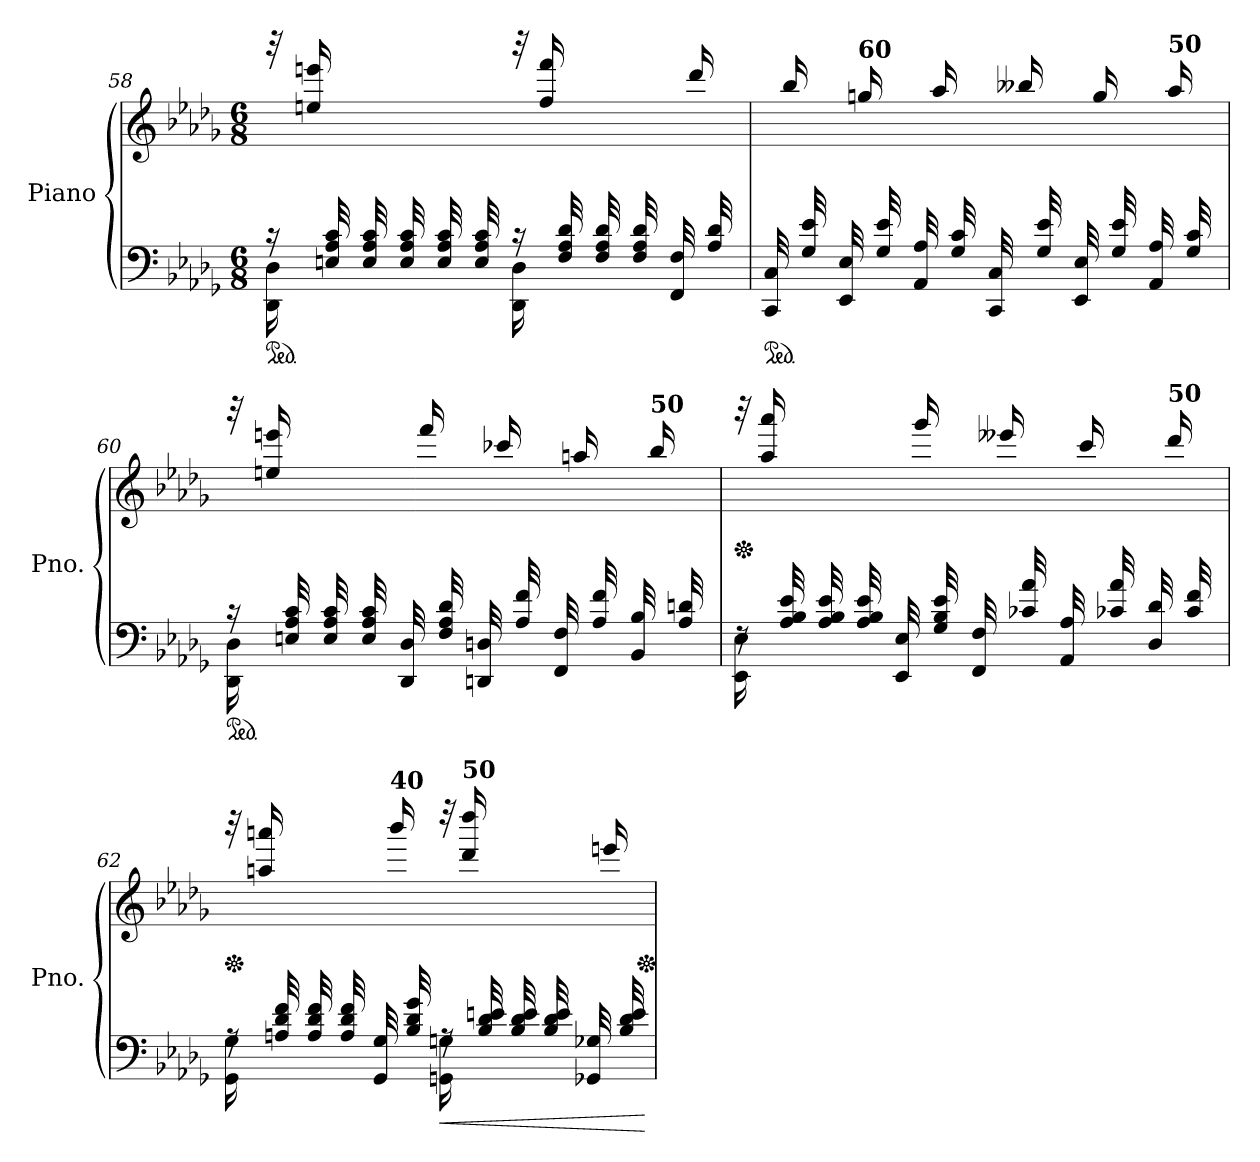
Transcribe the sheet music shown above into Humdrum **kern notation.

**kern	**kern	**dynam
*part1	*part1	*part1
*staff2	*staff1	*staff1/2
*I"Piano	*	*
*I'Pno.	*	*
!!LO:LB:g=z
*clefF4	*clefG2	*
*k[b-e-a-d-g-]	*k[b-e-a-d-g-]	*
*M6/8	*M6/8	*
*ped	*	*
=58	=58	=58
*^	*^	*
*	*	*	*^	*
16r	16DD-\ 16D-\	2.rgyy	32rbbb	16.ryy	.
.	.	.	16een/ 16eeen/	.	.
32En/ 32A-/ 32c/LLL	16ryy	.	.	.	.
32ryy	.	.	32ryy	32en\ 32a-\ 32cc\	.
*v	*v	*	*	*	*
32E/ 32A-/ 32c/	.	32ryy@	32ryy	.
32ryy	.	32ryy@	32e\ 32a-\ 32cc\	.
32E/ 32A-/ 32c/	.	32ryy@	32ryy	.
32ryy	.	32ryy@	32e\ 32a-\ 32cc\	.
32E/ 32A-/ 32c/	.	32ryy@	32ryy	.
32ryy	.	32ryy@	32e\ 32a-\ 32cc\	.
32E/ 32A-/ 32c/	.	32ryy@	32ryy	.
32ryy	.	32ryy@	32e\ 32a-\ 32cc\JJJ	.
*^	*	*	*	*
16r	16DD-\ 16D-\	.	32rbbb	16.ryy	.
.	.	.	16ff/ 16fff/	.	.
32F/ 32A-/ 32d-/LLL	32ryy	.	.	.	.
32ryy	4ryy	.	8.ryy	32f\ 32a-\ 32dd-\	.
32F/ 32A-/ 32d-/	.	.	.	32ryy	.
32ryy	.	.	.	32f\ 32a-\ 32dd-\	.
32F/ 32A-/ 32d-/	.	.	.	32ryy	.
32ryy	.	.	.	32f\ 32a-\ 32dd-\JJJ	.
32FF/ 32F/LLL	.	.	.	32ryy	.
32ryy	.	.	16ddd-/	32dd-\ 32ddd-\	.
32A-/ 32d-/	.	.	.	32ryy	.
32ryy	32ryy	.	32ryy	32f\ 32a-\JJJ	.
*v	*v	*	*	*	*
=59	=59	=59	=59	=59
*ped	*	*	*	*
32CC/ 32C/LLL	2.rgyy	32ryy	32ryy	.
32ryy	.	16bb-/	32b-\ 32bb-\	.
32G-/ 32e-/	.	.	32ryy	.
32ryy	.	16ryy	32e-\ 32g-\JJJ	.
32EE-/ 32E-/LLL	.	.	32ryy	.
!	!	!LO:TX:a:B:t=60	!	!
32ryy	.	16ggn/	32gn\ 32ggn\	.
32G-/ 32e-/	.	.	32ryy	.
32ryy	.	16ryy	32e-\ 32g-X\JJJ	.
32AA-/ 32A-/LLL	.	.	32ryy	.
32ryy	.	16aa-/	32a-\ 32aa-\	.
32G-/ 32c/	.	.	32ryy	.
32ryy	.	16ryy	32e-\ 32g-\JJJ	.
32CC/ 32C/LLL	.	.	32ryy	.
32ryy	.	16bb--X/	32b--X\ 32bb--X\	.
32G-/ 32e-/	.	.	32ryy	.
32ryy	.	16ryy	32e-\ 32g-\JJJ	.
32EE-/ 32E-/LLL	.	.	32ryy	.
32ryy	.	16gg/	32gn\ 32ggn\	.
32G-/ 32e-/	.	.	32ryy	.
32ryy	.	16ryy	32e-\ 32g-X\JJJ	.
32AA-/ 32A-/LLL	.	.	32ryy	.
!	!	!LO:TX:a:B:t=50	!	!
32ryy	.	16aa-/	32a-\ 32aa-\	.
32G-/ 32c/	.	.	32ryy	.
32ryy	.	32ryy	32e-\ 32g-\JJJ	.
!!LO:LB:g=z	!!	!!
=60	=60	=60	=60	=60
*ped	*	*	*	*
*^	*	*	*	*
16r	16DD-\ 16D-\	2.rgyy	32rbbb	16.ryy	.
.	.	.	16een/ 16eeen/	.	.
32En/ 32A-/ 32c/LLL	32ryy	.	.	.	.
32ryy	2ryy	.	8.ryy	32en\ 32a-\ 32cc\	.
32E/ 32A-/ 32c/	.	.	.	32ryy	.
32ryy	.	.	.	32e\ 32a-\ 32cc\	.
32E/ 32A-/ 32c/	.	.	.	32ryy	.
32ryy	.	.	.	32e\ 32a-\ 32cc\JJJ	.
32DD-/ 32D-/LLL	.	.	.	32ryy	.
32ryy	.	.	16fff/	32ff\ 32fff\	.
32F/ 32A-/ 32d-/	.	.	.	32ryy	.
32ryy	.	.	16ryy	32f\ 32a-\ 32dd-\JJJ	.
32DDn/ 32Dn/LLL	.	.	.	32ryy	.
32ryy	.	.	16ccc-X/	32cc-X\ 32ccc-X\	.
32A-/ 32f/	.	.	.	32ryy	.
32ryy	.	.	16ryy	32f\ 32a-\JJJ	.
32FF/ 32F/LLL	.	.	.	32ryy	.
32ryy	.	.	16aan/	32an\ 32aan\	.
32A-/ 32f/	.	.	.	32ryy	.
32ryy	8ryy	.	16ryy	32f\ 32a-X\JJJ	.
32BB-/ 32B-/LLL	.	.	.	32ryy	.
!	!	!	!LO:TX:a:B:t=50	!	!
32ryy	.	.	16bb-/	32b-\ 32bb-\	.
32A-/ 32dn/	.	.	.	32ryy	.
32ryy	32ryy	.	32ryy	32f\ 32a-\JJJ	.
=61	=61	=61	=61	=61	=61
*	*	*Xped	*	*	*
16rF	16EE-\ 16E-\	2.rgyy	32rbbb	16.ryy	.
.	.	.	16aa-/ 16aaa-/	.	.
32A-/ 32B-/ 32e-/LLL	32ryy	.	.	.	.
32ryy	2ryy	.	8.ryy	32a-\ 32b-\ 32ee-\	.
32A-/ 32B-/ 32e-/	.	.	.	32ryy	.
32ryy	.	.	.	32a-\ 32b-\ 32ee-\	.
32A-/ 32B-/ 32e-/	.	.	.	32ryy	.
32ryy	.	.	.	32a-\ 32b-\ 32ee-\JJJ	.
32EE-/ 32E-/LLL	.	.	.	32ryy	.
32ryy	.	.	16ggg-/	32gg-\ 32ggg-\	.
32G-/ 32B-/ 32e-/	.	.	.	32ryy	.
32ryy	.	.	16ryy	32g-\ 32b-\ 32ee-\JJJ	.
32FF/ 32F/LLL	.	.	.	32ryy	.
32ryy	.	.	16eee--X/	32ee--X\ 32eee--X\	.
32c-X/ 32a-/	.	.	.	32ryy	.
32ryy	.	.	16ryy	32a-\ 32cc-X\JJJ	.
32AA-/ 32A-/LLL	.	.	.	32ryy	.
32ryy	.	.	16ccc/	32ccn\ 32cccn\	.
32c-X/ 32a-/	.	.	.	32ryy	.
32ryy	8ryy	.	16ryy	32a-\ 32cc-X\JJJ	.
32D-/ 32d-/LLL	.	.	.	32ryy	.
!	!	!	!LO:TX:a:B:t=50	!	!
32ryy	.	.	16ddd-/	32dd-\ 32ddd-\	.
32c-/ 32f/	.	.	.	32ryy	.
32ryy	32ryy	.	32ryy	32a-\ 32cc-\JJJ	.
!!LO:LB:g=z	!!	!!
=62	=62	=62	=62	=62	=62
*	*	*Xped	*	*	*
16rA	16GG-\ 16G-\	2.reyy	32rbbb	16.ryy	.
.	.	.	16aan/ 16aaan/	.	.
32An/ 32d-/ 32f/LLL	16ryy	.	.	.	.
32ryy	.	.	8.ryy	32an\ 32dd-\ 32ff\	.
*v	*v	*	*	*	*
32A/ 32d-/ 32f/	.	.	32ryy	.
32ryy	.	.	32a\ 32dd-\ 32ff\	.
32A/ 32d-/ 32f/	.	.	32ryy	.
32ryy	.	.	32a\ 32dd-\ 32ff\JJJ	.
32GG-/ 32G-/LLL	.	.	32ryy	.
!	!	!LO:TX:a:B:t=40	!	!
32ryy	.	16bbb-/	32bb-\ 32bbb-\	.
32B-/ 32d-/ 32g-/	.	.	32ryy	.
32ryy	.	32ryy	32b-\ 32dd-\ 32gg-\JJJ	.
!	!	!	!	!LO:HP:b=2
*^	*	*	*	*
16rA	16GGn\ 16Gn\	.	32rdddd	16.ryy	<
!	!	!	!LO:TX:a:B:t=50	!	!
.	.	.	16ddd-/ 16dddd-/	.	.
32B-/ 32d-/ 32en/LLL	32ryy	.	.	.	.
32ryy	4ryy	.	8.ryy	32b-\ 32dd-\ 32een\	.
32B-/ 32d-/ 32e/	.	.	.	32ryy	.
32ryy	.	.	.	32b-\ 32dd-\ 32ee\	.
32B-/ 32d-/ 32e/	.	.	.	32ryy	.
32ryy	.	.	.	32b-\ 32dd-\ 32ee\JJJ	.
32GG-X/ 32G-X/LLL	.	.	.	32ryy	.
32ryy	.	.	16eeen/	32ee\ 32eeen\	.
32B-/ 32d-/ 32e/	.	.	.	32ryy	.
32ryy	32ryy	.	32ryy	32b-\ 32dd-\JJJ	.
*v	*v	*	*	*	*
*	*v	*v	*v	*
.	.	[
*	*Xped	*
=	=	=
*-	*-	*-
